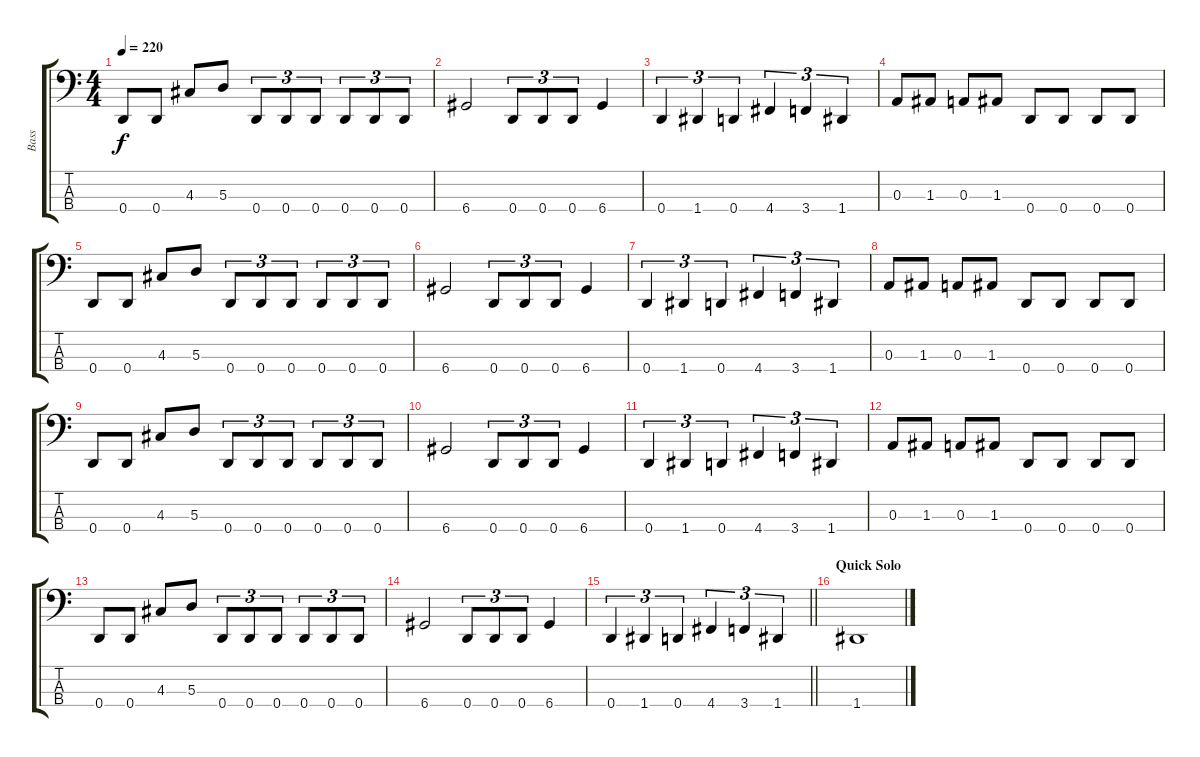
\track ("Bass" "Bass") {instrument electricbasspick}
\staff {score tabs}
\tuning (G2 D2 A1 D1) {hide}
\ts (4 4)
\tempo 220
\clef f4
\ks c
0.4.8{dy f} 0.4.8 4.3.8 5.3.8 0.4.8{tu (3 2)} 0.4.8{tu (3 2)} 0.4.8{tu (3 2)} 0.4.8{tu (3 2)} 0.4.8{tu (3 2)} 0.4.8{tu (3 2)} |
6.4.2 0.4.8{tu (3 2)} 0.4.8{tu (3 2)} 0.4.8{tu (3 2)} 6.4.4 |
0.4.4{tu (3 2)} 1.4.4{tu (3 2)} 0.4.4{tu (3 2)} 4.4.4{tu (3 2)} 3.4.4{tu (3 2)} 1.4.4{tu (3 2)} |
0.3.8 1.3.8 0.3.8 1.3.8 0.4.8 0.4.8 0.4.8 0.4.8 |
0.4.8 0.4.8 4.3.8 5.3.8 0.4.8{tu (3 2)} 0.4.8{tu (3 2)} 0.4.8{tu (3 2)} 0.4.8{tu (3 2)} 0.4.8{tu (3 2)} 0.4.8{tu (3 2)} |
6.4.2 0.4.8{tu (3 2)} 0.4.8{tu (3 2)} 0.4.8{tu (3 2)} 6.4.4 |
0.4.4{tu (3 2)} 1.4.4{tu (3 2)} 0.4.4{tu (3 2)} 4.4.4{tu (3 2)} 3.4.4{tu (3 2)} 1.4.4{tu (3 2)} |
0.3.8 1.3.8 0.3.8 1.3.8 0.4.8 0.4.8 0.4.8 0.4.8 |
0.4.8 0.4.8 4.3.8 5.3.8 0.4.8{tu (3 2)} 0.4.8{tu (3 2)} 0.4.8{tu (3 2)} 0.4.8{tu (3 2)} 0.4.8{tu (3 2)} 0.4.8{tu (3 2)} |
6.4.2 0.4.8{tu (3 2)} 0.4.8{tu (3 2)} 0.4.8{tu (3 2)} 6.4.4 |
0.4.4{tu (3 2)} 1.4.4{tu (3 2)} 0.4.4{tu (3 2)} 4.4.4{tu (3 2)} 3.4.4{tu (3 2)} 1.4.4{tu (3 2)} |
0.3.8 1.3.8 0.3.8 1.3.8 0.4.8 0.4.8 0.4.8 0.4.8 |
0.4.8 0.4.8 4.3.8 5.3.8 0.4.8{tu (3 2)} 0.4.8{tu (3 2)} 0.4.8{tu (3 2)} 0.4.8{tu (3 2)} 0.4.8{tu (3 2)} 0.4.8{tu (3 2)} |
6.4.2 0.4.8{tu (3 2)} 0.4.8{tu (3 2)} 0.4.8{tu (3 2)} 6.4.4 |
\barLineRight lightlight
0.4.4{tu (3 2)} 1.4.4{tu (3 2)} 0.4.4{tu (3 2)} 4.4.4{tu (3 2)} 3.4.4{tu (3 2)} 1.4.4{tu (3 2)} |
\section ("" "Quick Solo")
1.4.1
